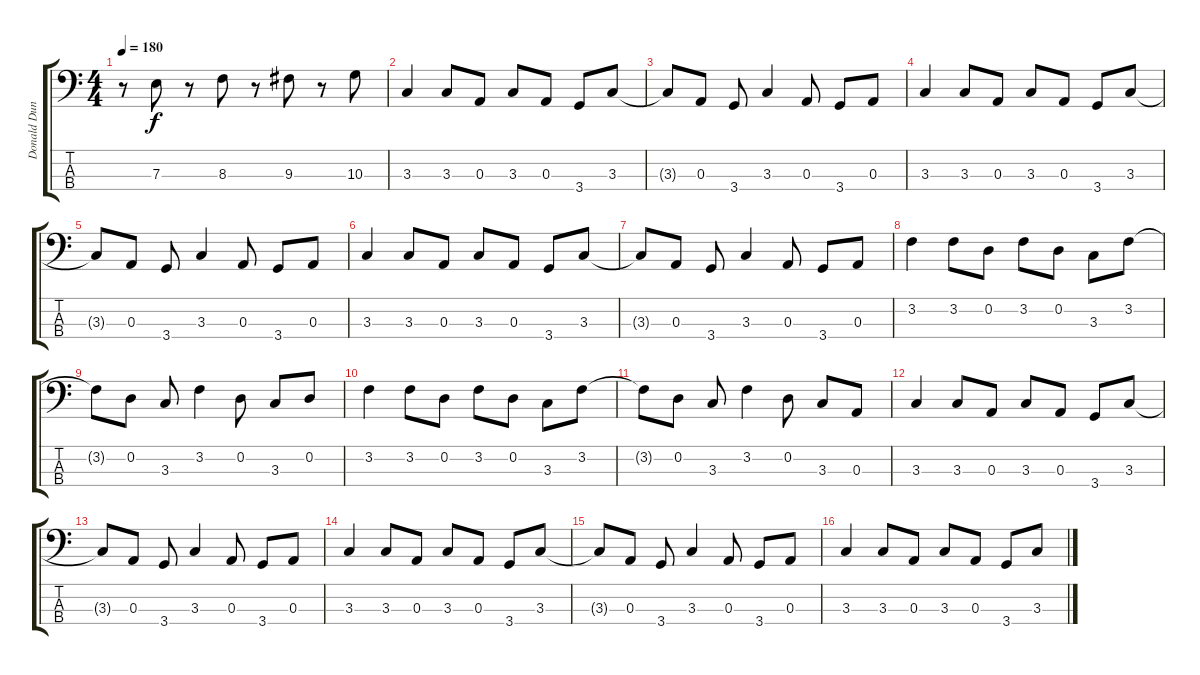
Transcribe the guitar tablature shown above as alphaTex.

\track ("Donald Dunn - Bass" "Donald Dun") {instrument electricbassfinger}
\staff {score tabs}
\tuning (G2 D2 A1 E1) {hide}
\ts (4 4)
\tempo 180
\clef f4
\ks c
r.8{dy f} 7.3.8 r.8 8.3.8 r.8 9.3.8 r.8 10.3.8 |
3.3.4 3.3.8 0.3.8 3.3.8 0.3.8 3.4.8 3.3.8 |
3.3{t}.8 0.3.8 3.4.8 3.3.4 0.3.8 3.4.8 0.3.8 |
3.3.4 3.3.8 0.3.8 3.3.8 0.3.8 3.4.8 3.3.8 |
3.3{t}.8 0.3.8 3.4.8 3.3.4 0.3.8 3.4.8 0.3.8 |
3.3.4 3.3.8 0.3.8 3.3.8 0.3.8 3.4.8 3.3.8 |
3.3{t}.8 0.3.8 3.4.8 3.3.4 0.3.8 3.4.8 0.3.8 |
3.2.4 3.2.8 0.2.8 3.2.8 0.2.8 3.3.8 3.2.8 |
3.2{t}.8 0.2.8 3.3.8 3.2.4 0.2.8 3.3.8 0.2.8 |
3.2.4 3.2.8 0.2.8 3.2.8 0.2.8 3.3.8 3.2.8 |
3.2{t}.8 0.2.8 3.3.8 3.2.4 0.2.8 3.3.8 0.3.8 |
3.3.4 3.3.8 0.3.8 3.3.8 0.3.8 3.4.8 3.3.8 |
3.3{t}.8 0.3.8 3.4.8 3.3.4 0.3.8 3.4.8 0.3.8 |
3.3.4 3.3.8 0.3.8 3.3.8 0.3.8 3.4.8 3.3.8 |
3.3{t}.8 0.3.8 3.4.8 3.3.4 0.3.8 3.4.8 0.3.8 |
3.3.4 3.3.8 0.3.8 3.3.8 0.3.8 3.4.8 3.3.8
